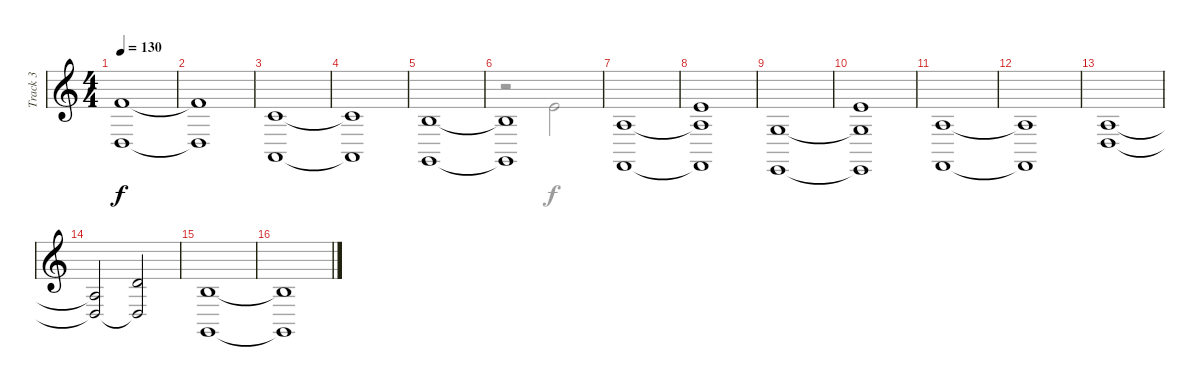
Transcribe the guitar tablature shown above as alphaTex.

\track ("Track 3" "Track 3") {instrument fx6goblins}
\staff {score}
\tuning (E4 B3 G3 D3 A2 E2) {hide}
\voice
\ts (4 4)
\tempo 130
\clef g2
\ks c
(1.1 0.4).1{dy f} |
(1.1{t} 0.4{t}).1 |
(1.2 0.5).1 |
(1.2{t} 0.5{t}).1 |
(0.2 3.6).1 |
(0.2{t} 3.6{t}).1 |
(2.3 1.6).1 |
(0.1 2.3{t} 1.6{t}).1 |
(0.3 0.6).1 |
(0.1 0.3{t} 0.6{t}).1 |
(2.3 1.6).1 |
(2.3{t} 1.6{t}).1 |
(7.4 5.5).1 |
(7.4{t} 5.5{t}).2 (12.4 5.5{t}).2 |
(9.4 3.6).1 |
(9.4{t} 3.6{t}).1
\voice
\clef g2
\ottava regular
\simile none
\ks c
|
|
|
|
|
r.2 0.1.2 |
|
|
|
|
|
|
|
|
|
